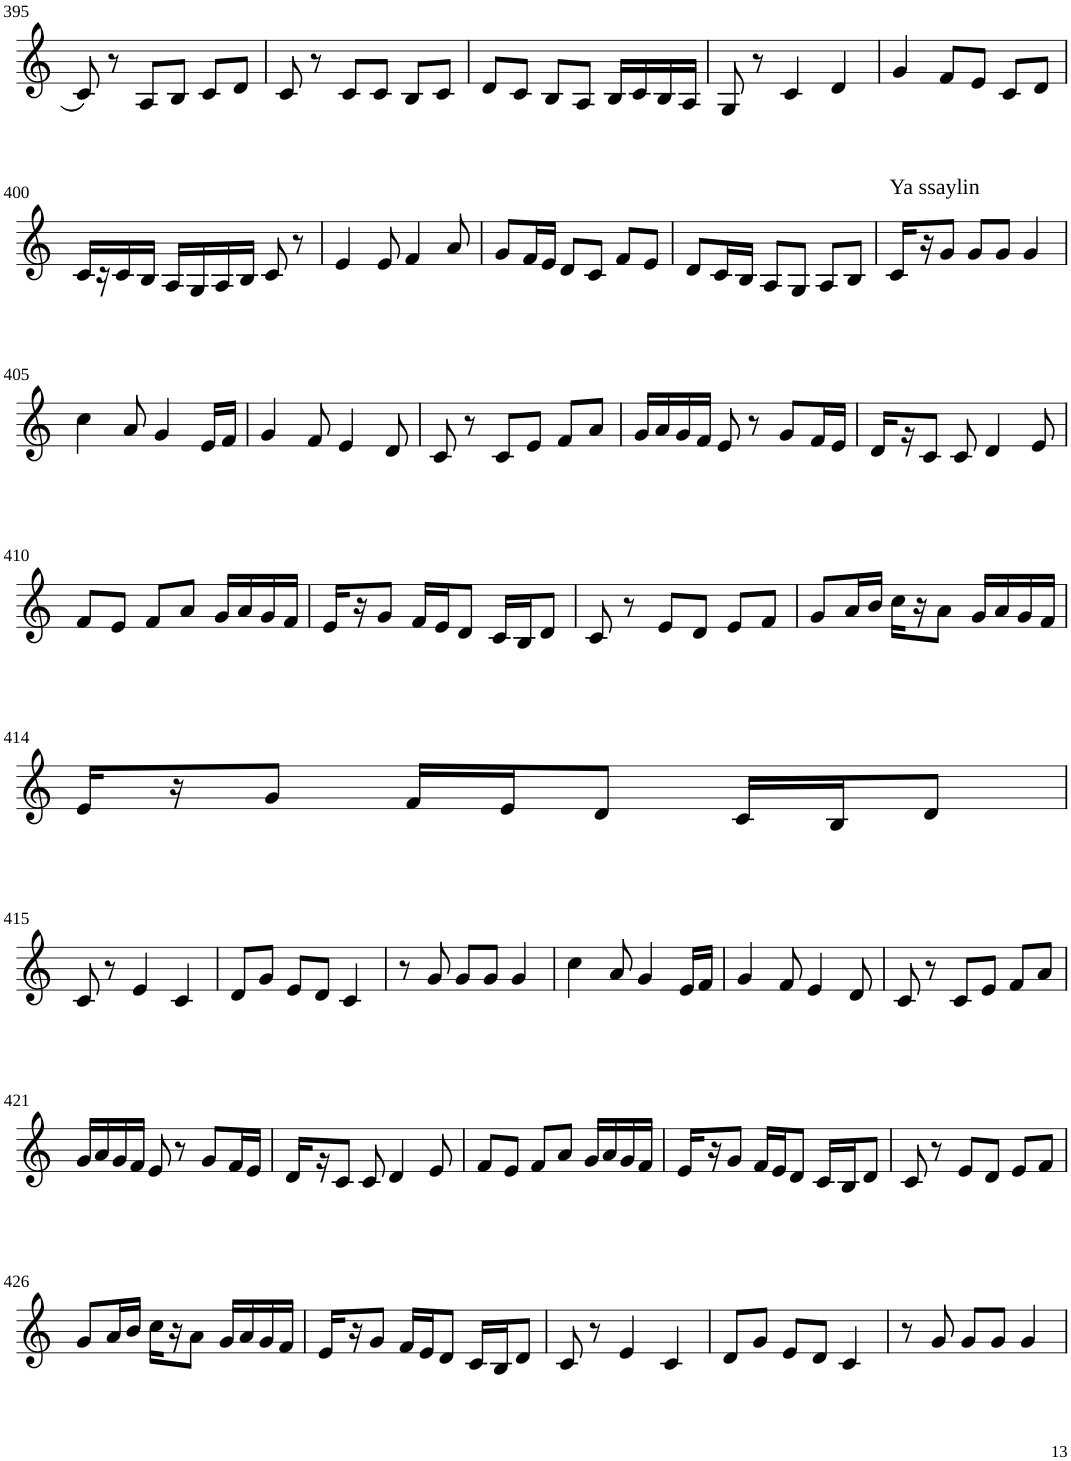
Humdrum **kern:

**kern
*part1
*staff1
*I"Violin
!!LO:PB:g=z
*clefG2
*k[]
*M3/4
=395
8c/
8r
8A/L
8B/J
8c/L
8d/J
=396
8c/
8r
8c/L
8c/J
8B/L
8c/J
=397
8d/L
8c/J
8B/L
8A/J
16B/LL
16c/
16B/
16A/JJ
=398
8G/
8r
4c/
4d/
=399
4g/
8f/L
8e/J
8c/L
8d/J
!!LO:LB:g=z
=400
16c/LL
16r
16c/
16B/JJ
16A/LL
16G/
16A/
16B/JJ
8c/
8r
=401
4e/
8e/
4f/
8a/
=402
8g/L
16f/L
16e/JJ
8d/L
8c/J
8f/L
8e/J
=403
8d/L
16c/L
16B/JJ
8A/L
8G/J
8A/L
8B/J
=404
!LO:TX:a:t=Ya ssaylin
16c/LL
16r
8g/J
8g/L
8g/J
4g/
!!LO:LB:g=z
=405
4cc\
8a/
4g/
16e/LL
16f/JJ
=406
4g/
8f/
4e/
8d/
=407
8c/
8r
8c/L
8e/J
8f/L
8a/J
=408
16g/LL
16a/
16g/
16f/JJ
8e/
8r
8g/L
16f/L
16e/JJ
=409
16d/LL
16r
8c/J
8c/
4d/
8e/
!!LO:LB:g=z
=410
8f/L
8e/J
8f/L
8a/J
16g/LL
16a/
16g/
16f/JJ
=411
16e/LL
16r
8g/J
16f/LL
16e/J
8d/J
16c/LL
16B/J
8d/J
=412
8c/
8r
8e/L
8d/J
8e/L
8f/J
=413
8g/L
16a/L
16b/JJ
16cc\LL
16r
8a\J
16g/LL
16a/
16g/
16f/JJ
!!LO:LB:g=z
=414
16e/LL
16r
8g/J
16f/LL
16e/J
8d/J
16c/LL
16B/J
8d/J
!!LO:LB:g=z
=415
8c/
8r
4e/
4c/
=416
8d/L
8g/J
8e/L
8d/J
4c/
=417
8r
8g/
8g/L
8g/J
4g/
=418
4cc\
8a/
4g/
16e/LL
16f/JJ
=419
4g/
8f/
4e/
8d/
=420
8c/
8r
8c/L
8e/J
8f/L
8a/J
!!LO:LB:g=z
=421
16g/LL
16a/
16g/
16f/JJ
8e/
8r
8g/L
16f/L
16e/JJ
=422
16d/LL
16r
8c/J
8c/
4d/
8e/
=423
8f/L
8e/J
8f/L
8a/J
16g/LL
16a/
16g/
16f/JJ
=424
16e/LL
16r
8g/J
16f/LL
16e/J
8d/J
16c/LL
16B/J
8d/J
=425
8c/
8r
8e/L
8d/J
8e/L
8f/J
!!LO:LB:g=z
=426
8g/L
16a/L
16b/JJ
16cc\LL
16r
8a\J
16g/LL
16a/
16g/
16f/JJ
=427
16e/LL
16r
8g/J
16f/LL
16e/J
8d/J
16c/LL
16B/J
8d/J
=428
8c/
8r
4e/
4c/
=429
8d/L
8g/J
8e/L
8d/J
4c/
=430
8r
8g/
8g/L
8g/J
4g/
=
*-
